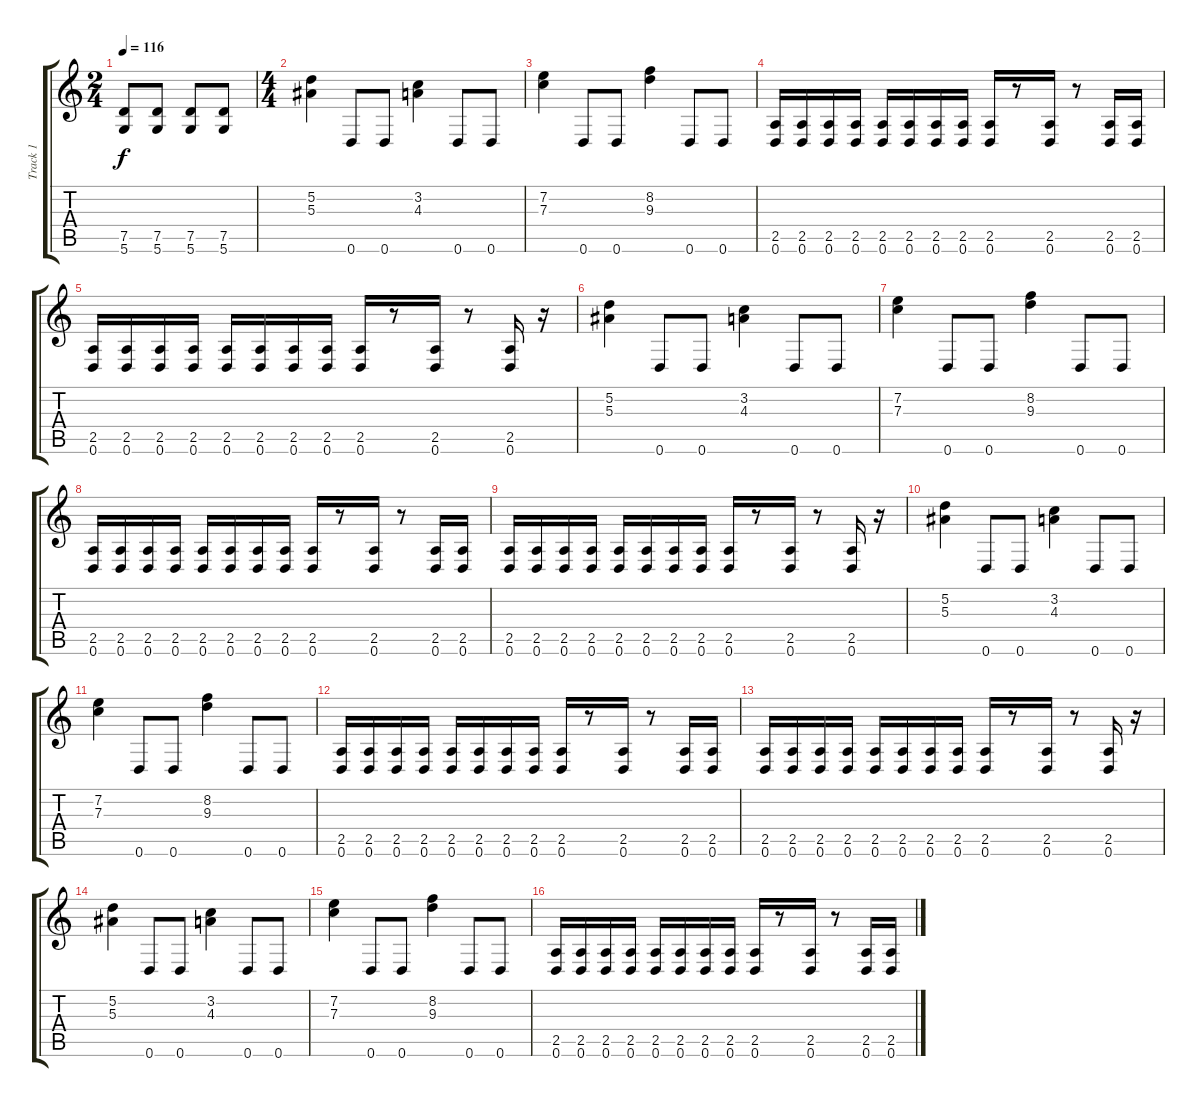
\track ("Track 1" "Track 1") {instrument distortionguitar}
\staff {score tabs}
\tuning (D4 A3 F3 C3 G2 D2) {hide}
\ts (2 4)
\tempo 116
\clef g2
\ks c
(7.5 5.6).8{dy f} (7.5 5.6).8 (7.5 5.6).8 (7.5 5.6).8 |
\ts (4 4)
(5.2 5.3).4 0.6.8 0.6.8 (3.2 4.3).4 0.6.8 0.6.8 |
(7.2 7.3).4 0.6.8 0.6.8 (8.2 9.3).4 0.6.8 0.6.8 |
(2.5 0.6).16 (2.5 0.6).16 (2.5 0.6).16 (2.5 0.6).16 (2.5 0.6).16 (2.5 0.6).16 (2.5 0.6).16 (2.5 0.6).16 (2.5 0.6).16 r.8 (2.5 0.6).16 r.8 (2.5 0.6).16 (2.5 0.6).16 |
(2.5 0.6).16 (2.5 0.6).16 (2.5 0.6).16 (2.5 0.6).16 (2.5 0.6).16 (2.5 0.6).16 (2.5 0.6).16 (2.5 0.6).16 (2.5 0.6).16 r.8 (2.5 0.6).16 r.8 (2.5 0.6).16 r.16 |
(5.2 5.3).4 0.6.8 0.6.8 (3.2 4.3).4 0.6.8 0.6.8 |
(7.2 7.3).4 0.6.8 0.6.8 (8.2 9.3).4 0.6.8 0.6.8 |
(2.5 0.6).16 (2.5 0.6).16 (2.5 0.6).16 (2.5 0.6).16 (2.5 0.6).16 (2.5 0.6).16 (2.5 0.6).16 (2.5 0.6).16 (2.5 0.6).16 r.8 (2.5 0.6).16 r.8 (2.5 0.6).16 (2.5 0.6).16 |
(2.5 0.6).16 (2.5 0.6).16 (2.5 0.6).16 (2.5 0.6).16 (2.5 0.6).16 (2.5 0.6).16 (2.5 0.6).16 (2.5 0.6).16 (2.5 0.6).16 r.8 (2.5 0.6).16 r.8 (2.5 0.6).16 r.16 |
(5.2 5.3).4 0.6.8 0.6.8 (3.2 4.3).4 0.6.8 0.6.8 |
(7.2 7.3).4 0.6.8 0.6.8 (8.2 9.3).4 0.6.8 0.6.8 |
(2.5 0.6).16 (2.5 0.6).16 (2.5 0.6).16 (2.5 0.6).16 (2.5 0.6).16 (2.5 0.6).16 (2.5 0.6).16 (2.5 0.6).16 (2.5 0.6).16 r.8 (2.5 0.6).16 r.8 (2.5 0.6).16 (2.5 0.6).16 |
(2.5 0.6).16 (2.5 0.6).16 (2.5 0.6).16 (2.5 0.6).16 (2.5 0.6).16 (2.5 0.6).16 (2.5 0.6).16 (2.5 0.6).16 (2.5 0.6).16 r.8 (2.5 0.6).16 r.8 (2.5 0.6).16 r.16 |
(5.2 5.3).4 0.6.8 0.6.8 (3.2 4.3).4 0.6.8 0.6.8 |
(7.2 7.3).4 0.6.8 0.6.8 (8.2 9.3).4 0.6.8 0.6.8 |
(2.5 0.6).16 (2.5 0.6).16 (2.5 0.6).16 (2.5 0.6).16 (2.5 0.6).16 (2.5 0.6).16 (2.5 0.6).16 (2.5 0.6).16 (2.5 0.6).16 r.8 (2.5 0.6).16 r.8 (2.5 0.6).16 (2.5 0.6).16
